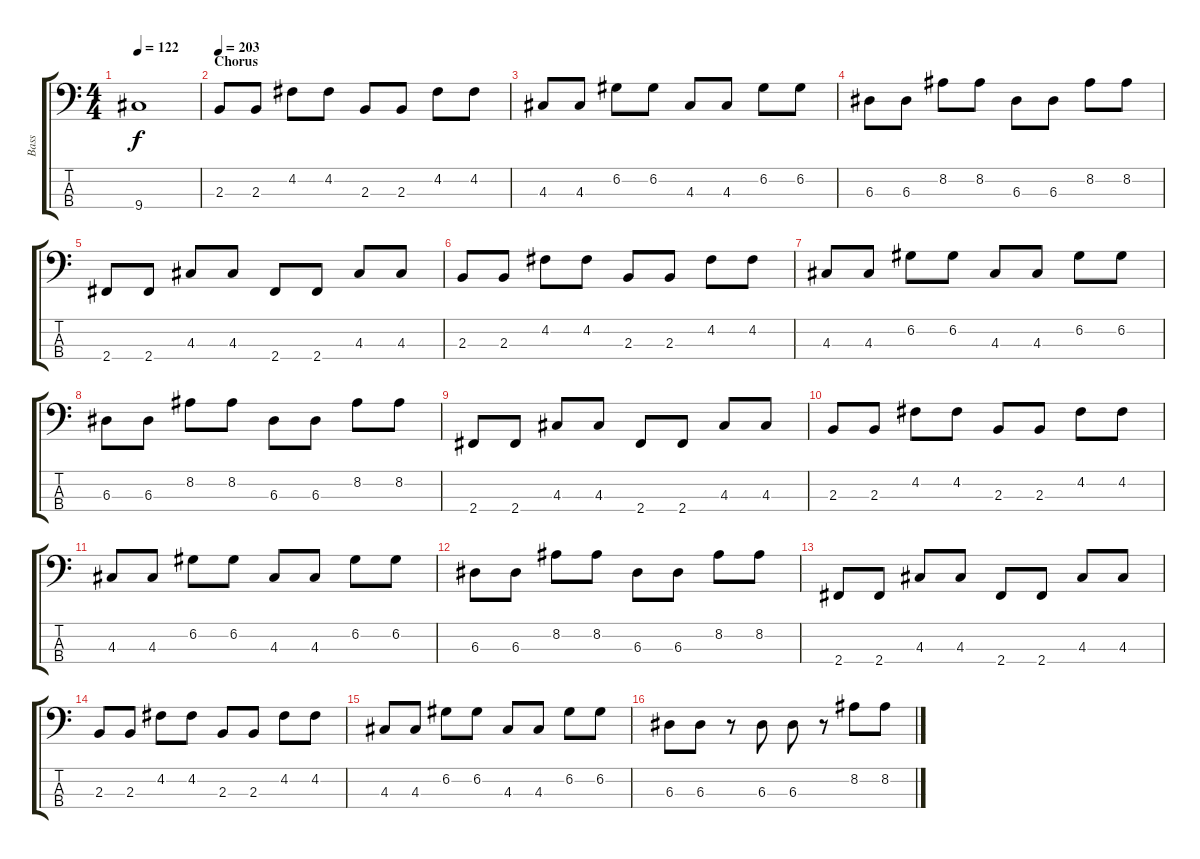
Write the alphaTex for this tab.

\track ("Bass" "Bass") {instrument electricbassfinger}
\staff {score tabs}
\tuning (G2 D2 A1 E1) {hide}
\ts (4 4)
\tempo 122
\clef f4
\ks c
9.4{t}.1{dy f} |
\section ("" "Chorus")
\tempo 203
2.3.8 2.3.8 4.2.8 4.2.8 2.3.8 2.3.8 4.2.8 4.2.8 |
4.3.8 4.3.8 6.2.8 6.2.8 4.3.8 4.3.8 6.2.8 6.2.8 |
6.3.8 6.3.8 8.2.8 8.2.8 6.3.8 6.3.8 8.2.8 8.2.8 |
2.4.8 2.4.8 4.3.8 4.3.8 2.4.8 2.4.8 4.3.8 4.3.8 |
2.3.8 2.3.8 4.2.8 4.2.8 2.3.8 2.3.8 4.2.8 4.2.8 |
4.3.8 4.3.8 6.2.8 6.2.8 4.3.8 4.3.8 6.2.8 6.2.8 |
6.3.8 6.3.8 8.2.8 8.2.8 6.3.8 6.3.8 8.2.8 8.2.8 |
2.4.8 2.4.8 4.3.8 4.3.8 2.4.8 2.4.8 4.3.8 4.3.8 |
2.3.8 2.3.8 4.2.8 4.2.8 2.3.8 2.3.8 4.2.8 4.2.8 |
4.3.8 4.3.8 6.2.8 6.2.8 4.3.8 4.3.8 6.2.8 6.2.8 |
6.3.8 6.3.8 8.2.8 8.2.8 6.3.8 6.3.8 8.2.8 8.2.8 |
2.4.8 2.4.8 4.3.8 4.3.8 2.4.8 2.4.8 4.3.8 4.3.8 |
2.3.8 2.3.8 4.2.8 4.2.8 2.3.8 2.3.8 4.2.8 4.2.8 |
4.3.8 4.3.8 6.2.8 6.2.8 4.3.8 4.3.8 6.2.8 6.2.8 |
6.3.8 6.3.8 r.8 6.3.8 6.3.8 r.8 8.2.8 8.2.8
